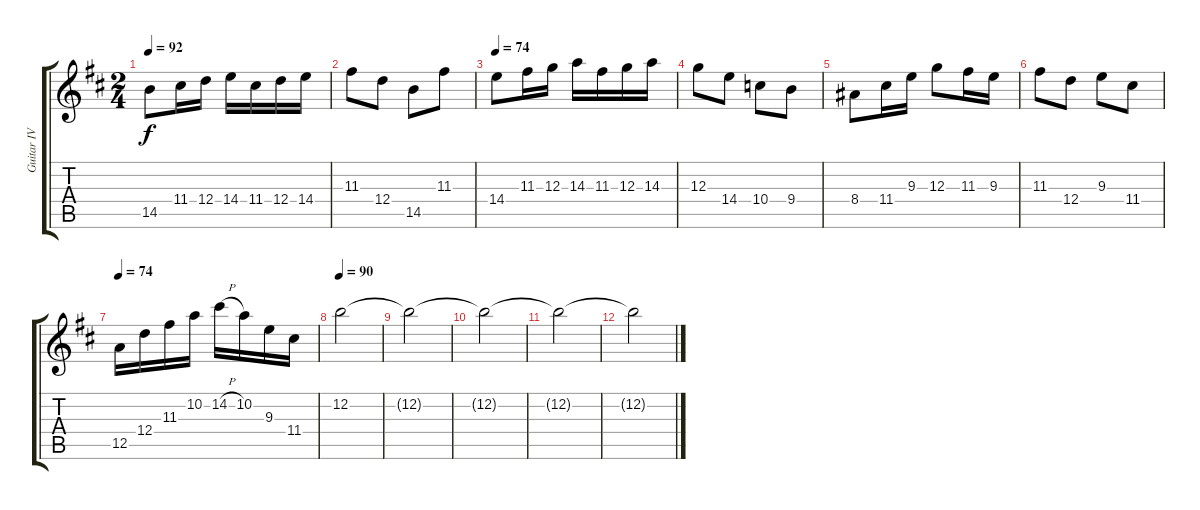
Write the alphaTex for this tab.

\track ("Guitar IV" "Guitar IV") {instrument acousticguitarsteel}
\staff {score tabs}
\tuning (E4 B3 G3 D3 A2 E2) {hide}
\ts (2 4)
\tempo 92
\clef g2
\ks d
14.5.8{dy f} 11.4.16 12.4.16 14.4.16 11.4.16 12.4.16 14.4.16 |
11.3.8 12.4.8 14.5.8 11.3.8 |
\tempo 74
14.4.8 11.3.16 12.3.16 14.3.16 11.3.16 12.3.16 14.3.16 |
12.3.8 14.4.8 10.4.8 9.4.8 |
8.4.8 11.4.16 9.3.16 12.3.8 11.3.16 9.3.16 |
11.3.8 12.4.8 9.3.8 11.4.8 |
\tempo 74
12.5.16 12.4.16 11.3.16 10.2.16 14.2{h}.16 10.2.16 9.3.16 11.4.16 |
\tempo 90
12.2.2 |
12.2{t}.2 |
12.2{t}.2 |
12.2{t}.2 |
12.2{t}.2
